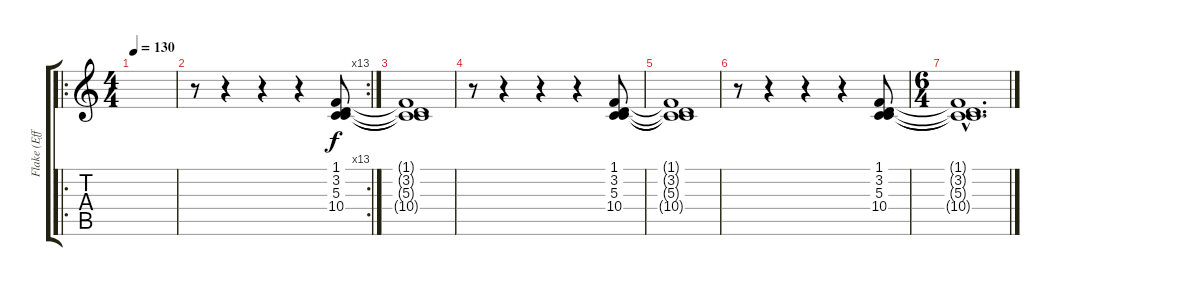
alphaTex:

\track ("Flake (Effets Sonores)" "Flake (Eff") {instrument applause}
\staff {score tabs}
\tuning (E4 B3 G3 D3 A2 E2) {hide}
\ro
\ts (4 4)
\tempo 130
\clef g2
\ks c
|
\rc 13
r.8 r.4 r.4 r.4{volume 16} (1.1 3.2 5.3 10.4).8{volume 0 instrument applause} |
(1.1{t} 3.2{t} 5.3{t} 10.4{t}).1{volume 4} |
r.8 r.4 r.4 r.4{volume 16} (1.1 3.2 5.3 10.4).8{volume 0 instrument applause} |
(1.1{t} 3.2{t} 5.3{t} 10.4{t}).1{volume 4} |
r.8 r.4 r.4 r.4{volume 16} (1.1 3.2 5.3 10.4).8{volume 16 instrument applause} |
\ts (6 4)
(1.1{hac t} 3.2{hac t} 5.3{hac t} 10.4{hac t}).1{d}
